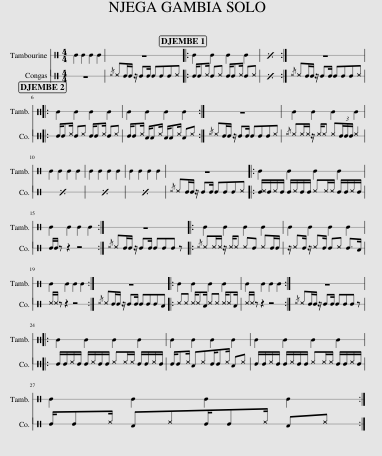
X:1
%%score 1 2
L:1/8
M:4/4
I:linebreak $
K:C
V:1 perc stafflines=1
K:none
V:2 perc stafflines=1
K:none
V:1
 E2 E2 E2 E2 | z8 |: E2 E2 E2 E2 | x8 :| z8 |:$ %5
 E2 E2 E2 E2 | E2 E2 E2 E2 :| z8 | E2 E2 E2 E2 |$ E2 E2 E2 E2 | %10
 E2 E2 E2 E2 | E2 E2 E2 E2 | z8 |: E2 E2 E2 E2 |$ E2 E2 E2 E2 :| %15
 z8 |: E2 E2 E2 E2 | E2 E2 E2 E2 |$ E2 E2 E2 E2 :| z8 |: %20
 E2 E2 E2 E2 | E2 E2 E2 E2 :| z8 |:$ E2 E2 E2 E2 | E2 E2 E2 E2 | %25
 E2 E2 E2 E2 |$ E2 E2 E2 E2 :| %27
V:2
 z8 |{/^F} ^FE/E/ z/ EE/ EEE^F |: E/E^F/ E^F E/E^F/ E^F | x8 :|{/^F} ^FE/E/ z/ EE/ EEE^F |:$ %5
 E/E^F/ E^F E/E^F/ E^F | E/E^F/ D/D^F/ D/D^F/ D^F :|{/^F} ^FE/E/ z/ EE/ EEE^F |{/^F} ^F^F/^F/ z/ ^F/^F ^F(3E/E/E/ ^F2 |$ x8 | %10
 x8 | x8 |{/^F} ^FE/E/ z/ EE/ EEE^F |: [E^F]/E/^F/E/ E/^F/E/E/ ^F^F/^F/ E/E/^F/E/ |$ E/E/ z z2 z4 :| %15
{/^F} ^FE/E/ z/ EE/ EEE z |:{/^F} ^F^F/^F/ z/ ^F/^F ^FE ^FE/E/ | z/ ^FE/ z/ ^FE/ E^F E>D |$ ^F/^F/ z z2 z4 :|{/^F} ^FE/E/ z/ EE/ EEED |: %20
 ^F^F ^F/^FD/ ^F^F ^F/^FD/ | ^F/^F/ z z2 z4 :|{/^F} ^FE/E/ z/ EE/ EEE z |:$ E/E/^F/E/ E/^F/E/E/ ^F^F/^F/ E/E/^F/E/ | E/E^F/ D^FE/E^F/ D^F | %25
 E/E/^F/E/ E/^F/E/E/ ^F^F/^F/ E/E/^F/E/ |$ E/E^F/ D^FE/E^F/ D^F :| %27
